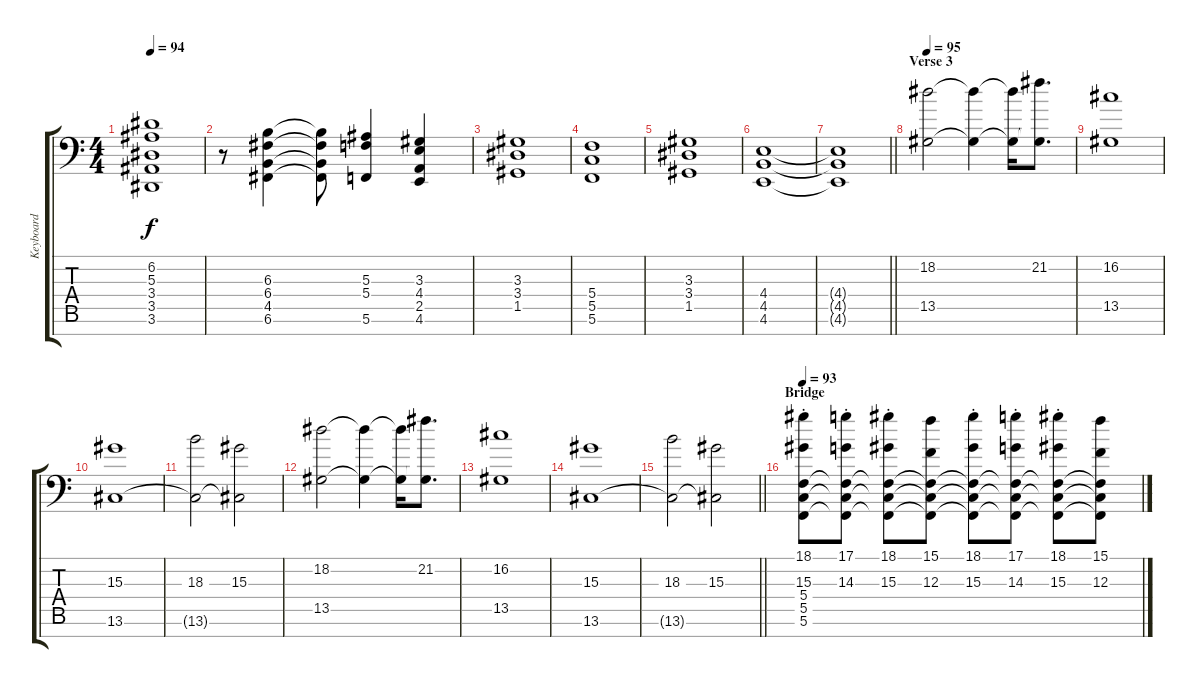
\track ("Keyboard" "Keyboard") {instrument stringensemble1}
\staff {score tabs}
\tuning (D4 A3 F3 C3 G2 C2 A1) {hide}
\ts (4 4)
\tempo 94
\clef f4
\ks c
(6.2 5.3 3.4 3.5 3.6).1{dy f} |
r.8 (6.3 6.4 4.5 6.6).4 (6.3{t} 6.4{t} 4.5{t} 6.6{t}).8 (5.3 5.4 5.6).4 (3.3 4.4 2.5 4.6).4 |
(3.3 3.4 1.5).1 |
(5.4 5.5 5.6).1 |
(3.3 3.4 1.5).1 |
(4.4 4.5 4.6).1{volume 0} |
\barLineRight lightlight
(4.4{t} 4.5{t} 4.6{t}).1 |
\section ("" "Verse 3")
\tempo 95
(18.2 13.5).2{volume 10} (18.2{t} 13.5{t}).4 (18.2{t} 13.5{t}).16 (21.2 13.5{t}).8{d} |
(16.2 13.5).1 |
(15.3 13.6).1 |
(18.3 13.6{t}).2 (15.3 13.6{t}).2 |
(18.2 13.5).2 (18.2{t} 13.5{t}).4 (18.2{t} 13.5{t}).16 (21.2 13.5{t}).8{d} |
(16.2 13.5).1 |
(15.3 13.6).1 |
\barLineRight lightlight
(18.3 13.6{t}).2 (15.3 13.6{t}).2 |
\section ("" "Bridge")
\tempo 93
(18.1{st} 15.3{st} 5.4 5.5 5.6).8 (17.1{st} 14.3{st} 5.4{t} 5.5{t} 5.6{t}).8 (18.1{st} 15.3{st} 5.4{t} 5.5{t} 5.6{t}).8 (15.1 12.3 5.4{t} 5.5{t} 5.6{t}).8 (18.1{st} 15.3{st} 5.4{t} 5.5{t} 5.6{t}).8 (17.1{st} 14.3{st} 5.4{t} 5.5{t} 5.6{t}).8 (18.1{st} 15.3{st} 5.4{t} 5.5{t} 5.6{t}).8 (15.1 12.3 5.4{t} 5.5{t} 5.6{t}).8
